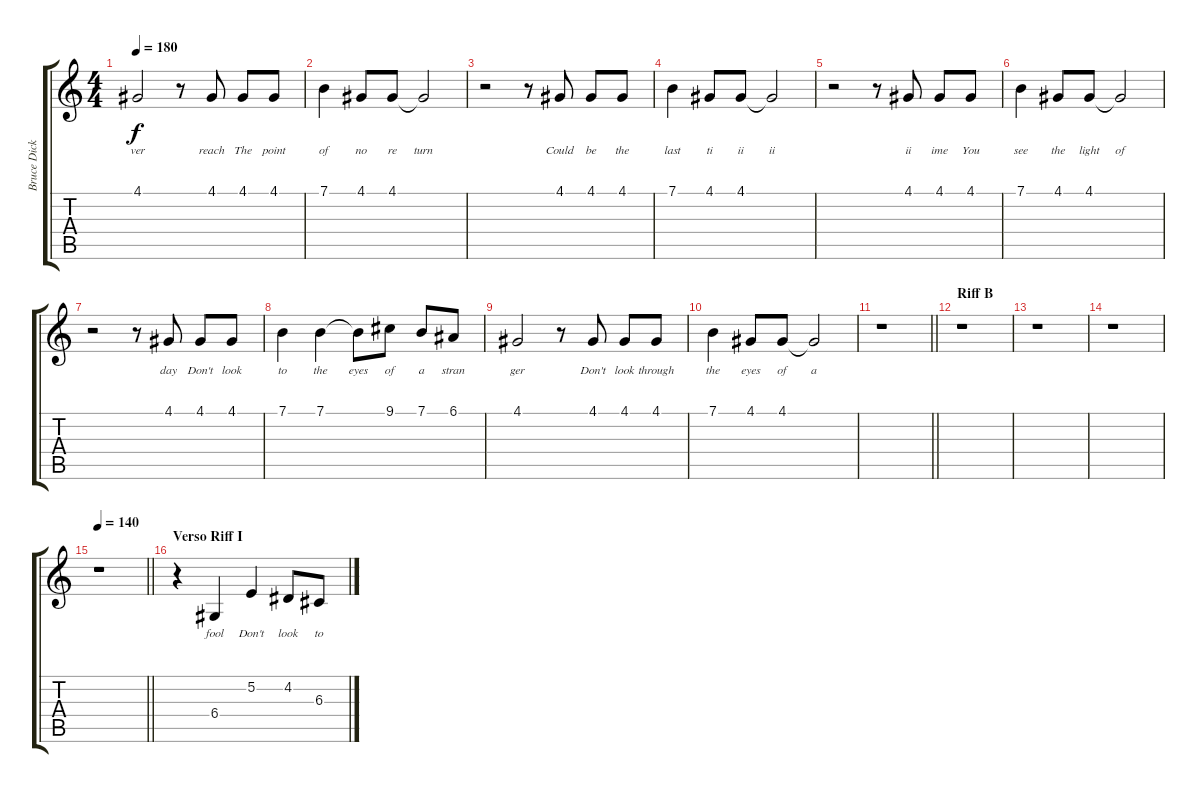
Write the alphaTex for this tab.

\track ("Bruce Dickinson" "Bruce Dick") {instrument lead2sawtooth}
\staff {score tabs}
\tuning (E4 B3 G3 D3 A2 E2) {hide}
\ts (4 4)
\tempo 180
\clef g2
\ks c
4.1.2{lyrics (0 "ver") lyrics (1 "") lyrics (2 "") lyrics (3 "") lyrics (4 "") dy f} r.8 4.1.8{lyrics (0 "reach") lyrics (1 "") lyrics (2 "") lyrics (3 "") lyrics (4 "")} 4.1.8{lyrics (0 "The") lyrics (1 "") lyrics (2 "") lyrics (3 "") lyrics (4 "")} 4.1.8{lyrics (0 "point") lyrics (1 "") lyrics (2 "") lyrics (3 "") lyrics (4 "")} |
7.1.4{lyrics (0 "of") lyrics (1 "") lyrics (2 "") lyrics (3 "") lyrics (4 "")} 4.1.8{lyrics (0 "no") lyrics (1 "") lyrics (2 "") lyrics (3 "") lyrics (4 "")} 4.1.8{lyrics (0 "re") lyrics (1 "") lyrics (2 "") lyrics (3 "") lyrics (4 "")} 4.1{t}.2{lyrics (0 "turn") lyrics (1 "") lyrics (2 "") lyrics (3 "") lyrics (4 "")} |
r.2 r.8 4.1.8{lyrics (0 "Could") lyrics (1 "") lyrics (2 "") lyrics (3 "") lyrics (4 "")} 4.1.8{lyrics (0 "be") lyrics (1 "") lyrics (2 "") lyrics (3 "") lyrics (4 "")} 4.1.8{lyrics (0 "the") lyrics (1 "") lyrics (2 "") lyrics (3 "") lyrics (4 "")} |
7.1.4{lyrics (0 "last") lyrics (1 "") lyrics (2 "") lyrics (3 "") lyrics (4 "")} 4.1.8{lyrics (0 "ti") lyrics (1 "") lyrics (2 "") lyrics (3 "") lyrics (4 "")} 4.1.8{lyrics (0 "ii") lyrics (1 "") lyrics (2 "") lyrics (3 "") lyrics (4 "")} 4.1{t}.2{lyrics (0 "ii") lyrics (1 "") lyrics (2 "") lyrics (3 "") lyrics (4 "")} |
r.2 r.8 4.1.8{lyrics (0 "ii") lyrics (1 "") lyrics (2 "") lyrics (3 "") lyrics (4 "")} 4.1.8{lyrics (0 "ime") lyrics (1 "") lyrics (2 "") lyrics (3 "") lyrics (4 "")} 4.1.8{lyrics (0 "You") lyrics (1 "") lyrics (2 "") lyrics (3 "") lyrics (4 "")} |
7.1.4{lyrics (0 "see") lyrics (1 "") lyrics (2 "") lyrics (3 "") lyrics (4 "")} 4.1.8{lyrics (0 "the") lyrics (1 "") lyrics (2 "") lyrics (3 "") lyrics (4 "")} 4.1.8{lyrics (0 "light") lyrics (1 "") lyrics (2 "") lyrics (3 "") lyrics (4 "")} 4.1{t}.2{lyrics (0 "of") lyrics (1 "") lyrics (2 "") lyrics (3 "") lyrics (4 "")} |
r.2 r.8 4.1.8{lyrics (0 "day") lyrics (1 "") lyrics (2 "") lyrics (3 "") lyrics (4 "")} 4.1.8{lyrics (0 "Don't") lyrics (1 "") lyrics (2 "") lyrics (3 "") lyrics (4 "")} 4.1.8{lyrics (0 "look") lyrics (1 "") lyrics (2 "") lyrics (3 "") lyrics (4 "")} |
7.1.4{lyrics (0 "to") lyrics (1 "") lyrics (2 "") lyrics (3 "") lyrics (4 "")} 7.1.4{lyrics (0 "the") lyrics (1 "") lyrics (2 "") lyrics (3 "") lyrics (4 "")} 7.1{t}.8{lyrics (0 "eyes") lyrics (1 "") lyrics (2 "") lyrics (3 "") lyrics (4 "")} 9.1.8{lyrics (0 "of") lyrics (1 "") lyrics (2 "") lyrics (3 "") lyrics (4 "")} 7.1.8{lyrics (0 "a") lyrics (1 "") lyrics (2 "") lyrics (3 "") lyrics (4 "")} 6.1.8{lyrics (0 "stran") lyrics (1 "") lyrics (2 "") lyrics (3 "") lyrics (4 "")} |
4.1.2{lyrics (0 "ger") lyrics (1 "") lyrics (2 "") lyrics (3 "") lyrics (4 "")} r.8 4.1.8{lyrics (0 "Don't") lyrics (1 "") lyrics (2 "") lyrics (3 "") lyrics (4 "")} 4.1.8{lyrics (0 "look") lyrics (1 "") lyrics (2 "") lyrics (3 "") lyrics (4 "")} 4.1.8{lyrics (0 "through") lyrics (1 "") lyrics (2 "") lyrics (3 "") lyrics (4 "")} |
7.1.4{lyrics (0 "the") lyrics (1 "") lyrics (2 "") lyrics (3 "") lyrics (4 "")} 4.1.8{lyrics (0 "eyes") lyrics (1 "") lyrics (2 "") lyrics (3 "") lyrics (4 "")} 4.1.8{lyrics (0 "of") lyrics (1 "") lyrics (2 "") lyrics (3 "") lyrics (4 "")} 4.1{t}.2{lyrics (0 "a") lyrics (1 "") lyrics (2 "") lyrics (3 "") lyrics (4 "")} |
\barLineRight lightlight
r.1 |
\section ("" "Riff B")
r.1 |
r.1 |
r.1 |
\tempo 140
\barLineRight lightlight
r.1 |
\section ("" "Verso Riff I")
r.4 6.4.4{lyrics (0 "fool") lyrics (1 "") lyrics (2 "") lyrics (3 "") lyrics (4 "")} 5.2.4{lyrics (0 "Don't") lyrics (1 "") lyrics (2 "") lyrics (3 "") lyrics (4 "")} 4.2.8{lyrics (0 "look") lyrics (1 "") lyrics (2 "") lyrics (3 "") lyrics (4 "")} 6.3.8{lyrics (0 "to") lyrics (1 "") lyrics (2 "") lyrics (3 "") lyrics (4 "")}
